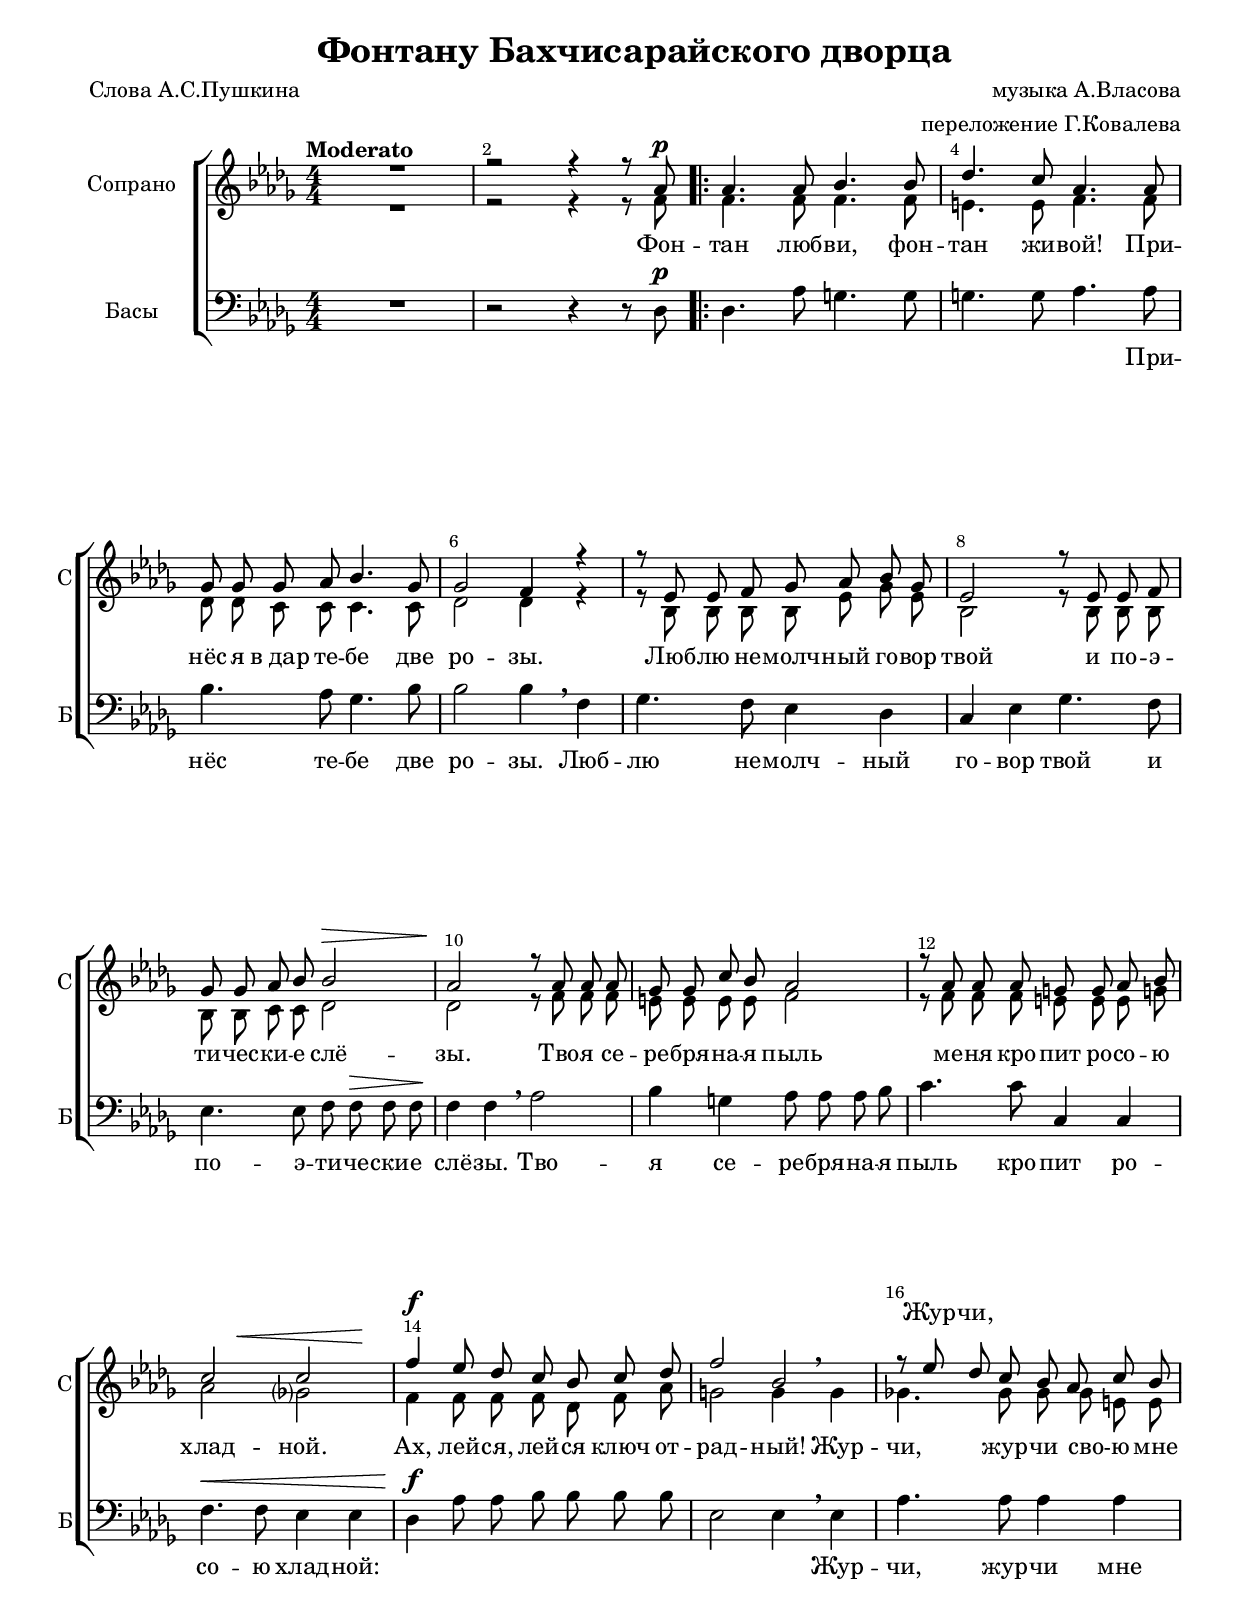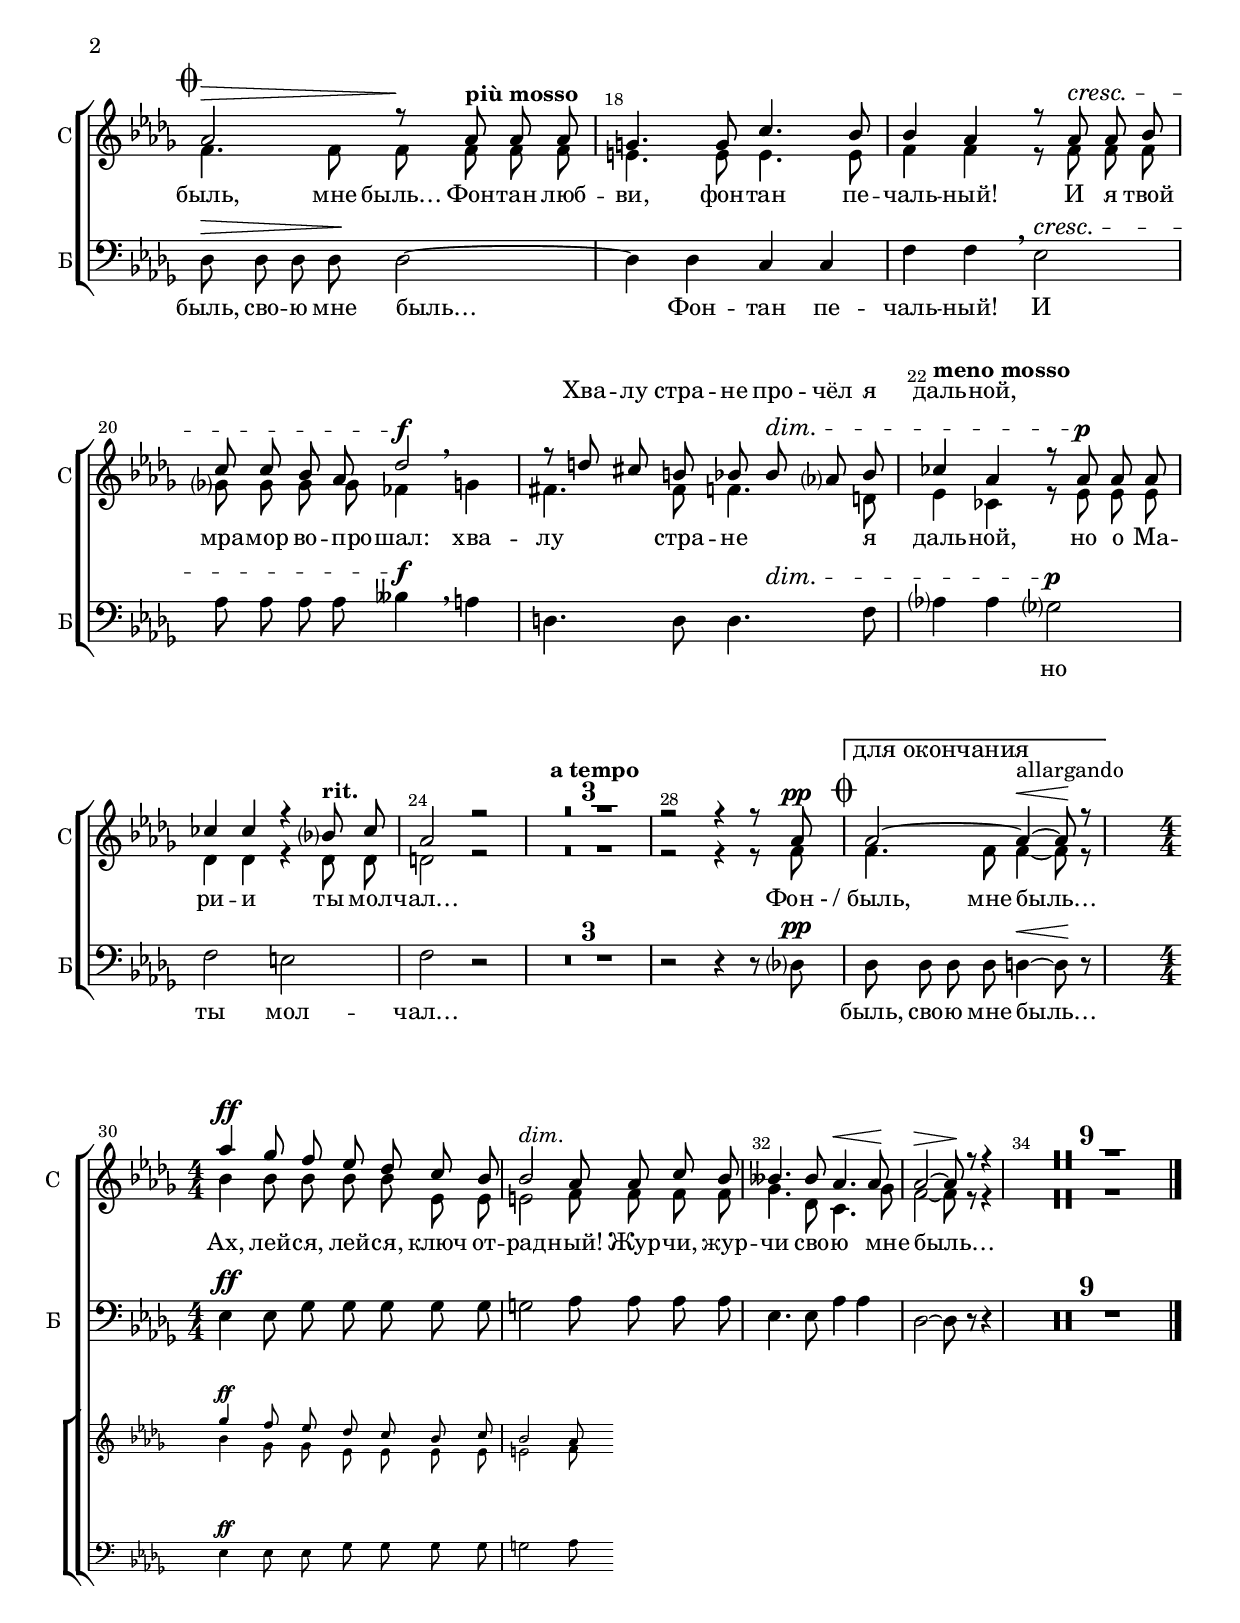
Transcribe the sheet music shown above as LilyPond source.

\version "2.18.2"

% закомментируйте строку ниже, чтобы получался pdf с навигацией
#(ly:set-option 'point-and-click #f)
#(ly:set-option 'midi-extension "mid")
#(set-default-paper-size "a4")
#(set-global-staff-size 19)

\header {
  title = "Фонтану Бахчисарайского дворца"
  composer = "музыка А.Власова"
  arranger = "переложение Г.Ковалева"
  poet = "Слова А.С.Пушкина"
  % Удалить строку версии LilyPond 
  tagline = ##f
}

global = {
  \key des \major
  \time 4/4
  \numericTimeSignature
  \autoBeamOff
  \set Score.skipBars = ##t
  \dynamicUp
}

%make visible number of every 2-nd bar
secondbar = {
  \override Score.BarNumber.break-visibility = #end-of-line-invisible
  \override Score.BarNumber.X-offset = #1
  \override Score.BarNumber.self-alignment-X = #LEFT
  \set Score.barNumberVisibility = #(every-nth-bar-number-visible 2)
}

%use this as temporary line break
abr = { \break }

% uncommend next line when finished
%abr = {}

%once hide accidental (runaround for cadenza
nat = { \once \hide Accidental }

sopvoiceI = \relative c'' {
  \global
  \dynamicUp
  \secondbar  
  \tempo "Moderato"
  R1 |
  r2 r4 r8 as\p | 
  \repeat volta 2 {
    as4. as8 bes4. bes8 |
    des4. c8 as4. as8 |
    ges8 ges ges as bes4. ges8 |
    ges2 f4 r |
    r8 es es f ges as bes ges |
    es2 r8 es es f |
    ges ges as bes bes2\> |
    as2\! r8 as8 as as |
    ges8 ges c bes as2 |
    r8 as as as g g as bes |
    << {c2 c } {s4 s\< s s\!} >>
    f4\f es8 des c bes c des |
    f2 bes, |
    r8 es des c bes as c bes 
  \mark \markup { \musicglyph #"scripts.coda" }
  as2\> r8\! \tempo "più mosso"  as as as |
    g4. g8 c4. bes8 |
    bes4 as r8 as\cresc as bes |
    c c bes as des 2\f |
    r8 d cis b bes bes \dim as? bes |
    \tempo "meno mosso" ces4 as r8 as\p as as |
    ces4 ces r bes?8^\markup\bold"rit." ces
    as2 r2 \tempo "a tempo" |
    R1*3 |
    r2 r4 r8 as\pp }
    \mark \markup { \musicglyph #"scripts.coda" } 
  
  \set Score.repeatCommands = #'((volta "для окончания"))
    as2~ as4~\<^"allargando" as8\! r
    
    \set Score.repeatCommands = #'((volta #f))

<< { as'4\ff ges8 f es des c bes |
  bes2^\markup\italic"dim." as8 } 
     \new ChoirStaff \with { 
       \remove "Time_signature_engraver"
       alignBelowContext = #"downstaff" } <<
       
    
    \new Staff \with {
      \remove "Time_signature_engraver"
      fontSize = #-3
      \override StaffSymbol.staff-space = #(magstep -3)
      \override StaffSymbol.thickness = #(magstep -3)
      %firstClef = ##f
    }
    { \oneVoice \global \clef bass es,4\ff es8 es ges ges ges ges g2 as8 } 
    \new Staff \with {
      \remove "Time_signature_engraver"
      fontSize = #-3
      \override StaffSymbol.staff-space = #(magstep -3)
      \override StaffSymbol.thickness = #(magstep -3)
      %firstClef = ##f
    }
    << \new Voice { \voiceOne \global \dynamicUp ges''4\ff f8 es des c bes c bes2 as8} 
      \new Voice { \voiceTwo \global bes4 ges8 ges es es es es e2 f8 } >>
  >> >> 
  as c bes |
  beses4. beses8 as4.\< as8\! |
  as2~\> as8\! r r4 |
  R1*9 \bar "|."
}

sopvoiceII = \relative c' {
  \global
  \dynamicUp
  
  \secondbar  
  R1 |
  r2 r4 r8 f |
  \repeat volta 2 {
    f4. f8 f4. f8 |
    e4. e8 f4. f8 |
    des des c c c4. c8 |
    des2 des4 r |
    r8 bes bes bes bes es ges es |
    bes2 r8 bes bes bes |
    bes bes c c des2 |
    des2 r8 f f f |
    e e e e f2 |
    r8 f f f e e e g! |
    as2 ges? |
    f4 f8 f f des f as |
    g2 g4 \breathe g |
    ges!4. ges8 ges ges e e 
  
  f4. f8 f f f f |
      e4. e8 e4. e8 |
      f4 f r8 f f f |
      ges? ges ges ges fes4 \breathe g |
      fis4. fis8 f4. d8 |
      es4 ces r8 es es es |
      des4 des r des8 des |
      d2 r |
      R1*3
      r2 r4 r8 f
  }
  f4. f8 f4~ f8 r |

bes4 bes8 bes bes bes es, es |
e2 f8 f f f  |
ges4. des8 c4. ges'8 |
  f2~ f8 r8 r4 |
  R1*9
}


bassvoice = \relative c {
  \global
  \dynamicUp  
  R1 |
  r2 r4 r8 des\p |
  \repeat volta 2 {
    des4. as'8 g4. g8 |
    g4. g8 as4. as8 |
    bes4. as8 ges4. bes8 |
    bes2 bes4 \breathe f |
    ges4. f8 es4 des |
    c4 es ges4. f8 |
    es4. es8 f f\> f f\! |
    f4 f \breathe as2 |
    bes4 g as8 as as bes |
    c4. c8 c,4 c |
    f4.\< f8 es4 es |
    des\f as'8 as bes bes bes bes |
    es,2 es4 \breathe es |
    as4. as8 as4 as |
    des,8\> des des des\! des2~ |
    des4 des c c |
    f f \breathe es2\cresc |
    as8 as as as beses4\f \breathe a4 |
    d,4. d8 << d4. {s8 s8\dim s8} >> f8 |
    as?4 as ges?2\p |
    f2 e |
    f r |
    R1*3 |
    r2 r4 r8 des?\pp |
  }
  des8 des des des d4~\< d8\! r |
  es4\ff es8 ges ges ges ges ges |
  g2 as8 as as as |
  es4. es8 as4 as |
  des,2~ des8 r r4 |
  R1*9
}


lyricscore = \lyricmode {
  Фон --  \repeat volta 2 { тан люб -- ви, фон -- тан жи -- вой! При --
  нёс я в_дар те -- бе две ро -- зы.
  Люб -- лю не -- молч -- ный го -- вор твой
  и по -- э -- ти -- чес -- ки -- е слё -- зы.
  Тво -- я  се -- ре -- бря -- на -- я пыль
  ме -- ня кро -- пит ро -- со -- ю хлад -- ной.
  Ах, лей -- ся, лей -- ся ключ от -- рад -- ный!
  Жур -- чи, жур -- чи сво -- ю мне 
  быль, мне быль…
  Фон -- тан люб -- ви, фон -- тан пе -- чаль -- ный!
  И я твой мра -- мор во -- про -- шал: хва -- лу стра -- не я 
  даль -- ной, но о Ма -- ри -- и ты мол -- чал…
  Фон_- } /_быль, мне быль… 
  Ах, лей -- ся, лей -- ся, ключ от -- рад -- ный! Жур -- чи, жур --
  чи сво -- ю мне быль…
}

lyricscoreUp = \lyricmode {
  \skip 1 \repeat volta 2 { 
    \repeat unfold 59 \skip 1
    Жур -- чи,
    \repeat unfold 23 \skip 1 
    Хва -- лу стра -- не  про -- чёл я даль -- ной,
  \repeat unfold 9 \skip 1 } 
}

lyricscoreDown = \lyricmode {
  \skip 1
  \repeat volta 2 { 
    \repeat unfold 7 \skip 1
  При -- нёс те -- бе две ро -- зы. Люб -- 
  лю не -- молч -- ный го -- вор твой и
  по -- э -- ти -- че -- ски -- е 
  слё -- зы. Тво -- я се -- ре -- бря -- на -- я
  пыль кро -- пит ро -- со -- ю хлад -- ной:
  \repeat unfold 9 \skip 1
  Жур -- чи, жур -- чи мне быль, сво -- ю мне быль…
  Фон -- тан пе -- чаль -- ный! И
  \repeat unfold 12 \skip 1
  но ты мол -- чал… \skip 1 } 
  быль, сво -- ю мне быль…
  
}



\bookpart {
  \paper {
    top-margin = 15
    left-margin = 15
    right-margin = 10
    bottom-margin = 15
    indent = 20
    ragged-bottom = ##f
    ragged-last-bottom = ##f
  }
  \score {
    %  \transpose c bes {
    \new ChoirStaff <<
      
      \new Lyrics = "sopranosI"
      \new Staff = "upstaff" \with {
        instrumentName = "Сопрано"
        shortInstrumentName = "С"
        midiInstrument = "voice oohs"
      } <<
        \new Voice = "sopranoI" { \voiceOne \sopvoiceI }
        \new Voice  = "sopranoII" { \voiceTwo \sopvoiceII }
      >> 
      
      \new Lyrics = "sopranos"
      % or: \new Lyrics \lyricsto "soprano" { \lyricscore }
      % alternative lyrics above up staff
      %\new Lyrics \with {alignAboveContext = "upstaff"} \lyricsto "soprano" \lyricst
      
      \new Staff = "downstaff" \with {
        instrumentName = "Басы"
        shortInstrumentName = "Б"
        midiInstrument = "voice oohs"
      } <<
        \new Voice = "alto" { \clef bass \oneVoice \bassvoice }
      >>
      \new Lyrics = "altos"

      \context Lyrics = "sopranosI" {
        \lyricsto "sopranoI" {
          \lyricscoreUp
        }
      }
      
      \context Lyrics = "sopranos" {
        \lyricsto "sopranoII" {
          \lyricscore
        }
      }

      \context Lyrics = "altos" {
        \lyricsto "alto" {
          \lyricscoreDown
        }
      }
    >>
    %  }  % transposeµ
    \layout { 
      \context {
        \Score
      }
      \context {
        \Staff
        % удаляем обозначение темпа из общего плана
        %  \remove "Time_signature_engraver"
        %  \remove "Bar_number_engraver"
      }
      %Metronome_mark_engraver
    }
  }
}

\bookpart {
  \score {
    \unfoldRepeats
    %  \transpose c bes {
    \new ChoirStaff <<
      \new Staff = "upstaff" \with {
        instrumentName = \markup { \right-column { "Сопрано" "Альт"  } }
        shortInstrumentName = \markup { \right-column { "С" "А"  } }
        midiInstrument = "voice oohs"
      } <<
        \new Voice = "soprano" { \voiceOne \sopvoiceI }
        \new Voice  = "alto" { \voiceTwo \sopvoiceII }
      >> 
      
      \new Lyrics = "sopranos"
      
      \new Staff = "downstaff" \with {
        instrumentName = \markup { \right-column { "Тенор" "Бас" } }
        shortInstrumentName = \markup { \right-column { "Т" "Б" } }
        midiInstrument = "voice oohs"
      } <<
        \new Voice = "tenor" { \voiceOne \bassvoice }
      >>
      \context Lyrics = "sopranos" {
        \lyricsto "soprano" {
          \lyricscore
        }
      }
    >>
    %  }  % transposeµ
    \midi {
      \tempo 4=90
    }
  }
}
